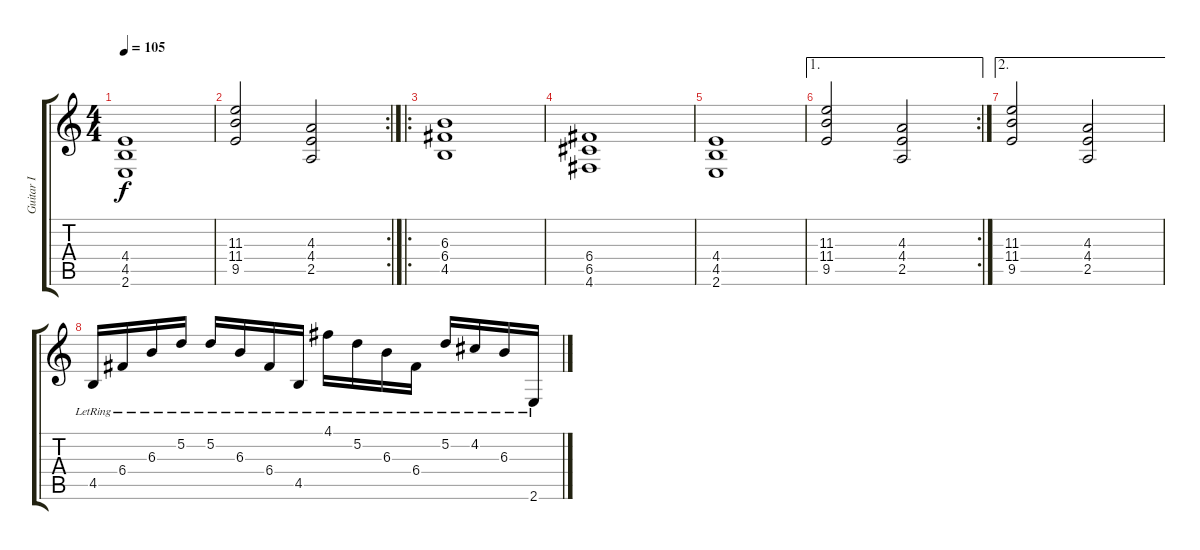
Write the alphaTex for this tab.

\track ("Guitar I" "Guitar I") {instrument distortionguitar}
\staff {score tabs}
\tuning (D4 A3 F3 C3 G2 D2) {hide}
\ts (4 4)
\tempo 105
\clef g2
\ks c
(4.4 4.5 2.6).1{dy f} |
\rc 2
(11.3 11.4 9.5).2 (4.3 4.4 2.5).2 |
\ro
(6.3 6.4 4.5).1 |
(6.4 6.5 4.6).1 |
(4.4 4.5 2.6).1 |
\ae 1
\rc 2
(11.3 11.4 9.5).2 (4.3 4.4 2.5).2 |
\ae 2
(11.3 11.4 9.5).2 (4.3 4.4 2.5).2 |
4.5{lr}.16{volume 12} 6.4{lr}.16 6.3{lr}.16 5.2{lr}.16 5.2{lr}.16 6.3{lr}.16 6.4{lr}.16 4.5{lr}.16 4.1{lr}.16 5.2{lr}.16 6.3{lr}.16 6.4{lr}.16 5.2{lr}.16 4.2{lr}.16 6.3{lr}.16 2.6{lr}.16
